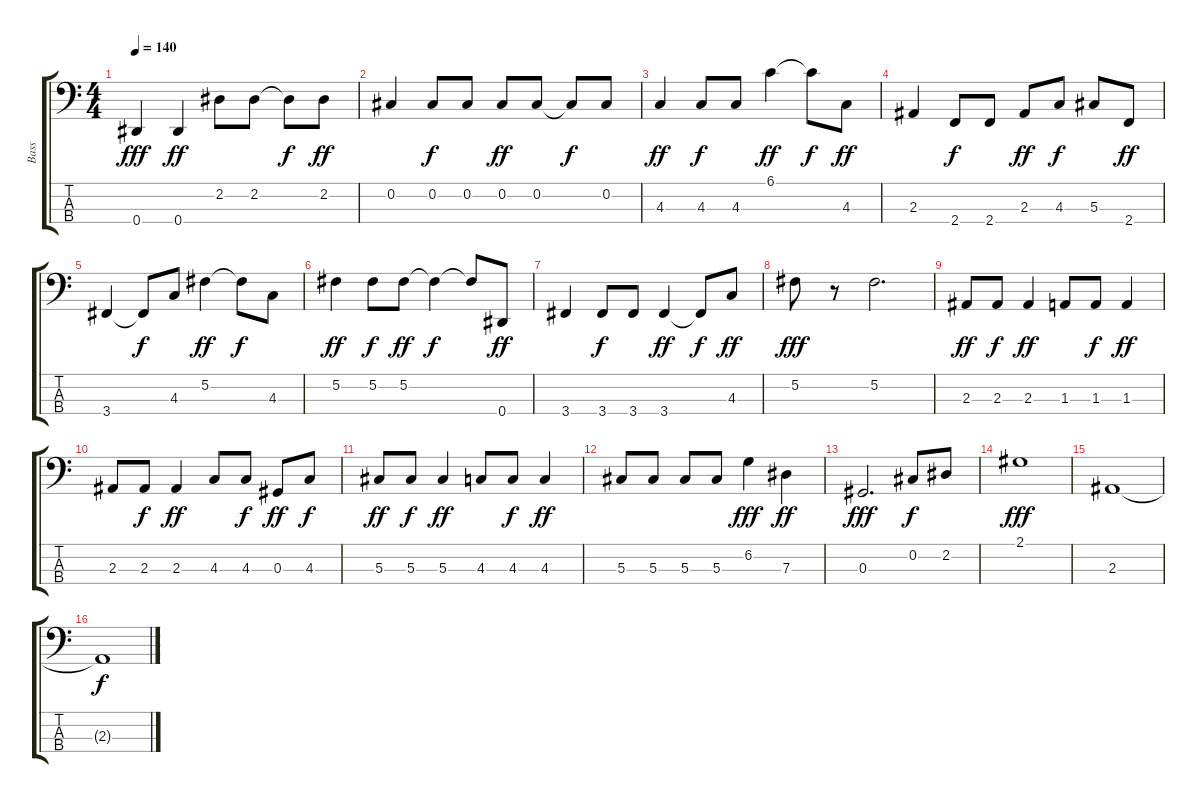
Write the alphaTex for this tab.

\track ("Bass" "Bass") {instrument electricbasspick}
\staff {score tabs}
\tuning (Gb2 Db2 Ab1 Eb1) {hide}
\ts (4 4)
\tempo 140
\clef f4
\ks c
0.4.4{dy fff} 0.4.4{dy ff} 2.2.8 2.2.8 2.2{t}.8{dy f} 2.2.8{dy ff} |
0.2.4 0.2.8{dy f} 0.2.8 0.2.8{dy ff} 0.2.8 0.2{t}.8{dy f} 0.2.8 |
4.3.4{dy ff} 4.3.8{dy f} 4.3.8 6.1.4{dy ff} 6.1{t}.8{dy f} 4.3.8{dy ff} |
2.3.4 2.4.8{dy f} 2.4.8 2.3.8{dy ff} 4.3.8{dy f} 5.3.8 2.4.8{dy ff} |
3.4.4 3.4{t}.8{dy f} 4.3.8 5.2.4{dy ff} 5.2{t}.8{dy f} 4.3.8 |
5.2.4{dy ff} 5.2.8{dy f} 5.2.8{dy ff} 5.2{t}.4{dy f} 5.2{t}.8 0.4.8{dy ff} |
3.4.4 3.4.8{dy f} 3.4.8 3.4.4{dy ff} 3.4{t}.8{dy f} 4.3.8{dy ff} |
5.2.8{dy fff} r.8 5.2.2{d} |
2.3.8{dy ff} 2.3.8{dy f} 2.3.4{dy ff} 1.3.8 1.3.8{dy f} 1.3.4{dy ff} |
2.3.8 2.3.8{dy f} 2.3.4{dy ff} 4.3.8 4.3.8{dy f} 0.3.8{dy ff} 4.3.8{dy f} |
5.3.8{dy ff} 5.3.8{dy f} 5.3.4{dy ff} 4.3.8 4.3.8{dy f} 4.3.4{dy ff} |
5.3.8 5.3.8 5.3.8 5.3.8 6.2.4{dy fff} 7.3.4{dy ff} |
0.3.2{d dy fff} 0.2.8{dy f} 2.2.8 |
2.1.1{dy fff} |
2.3.1 |
2.3{t}.1{dy f}
